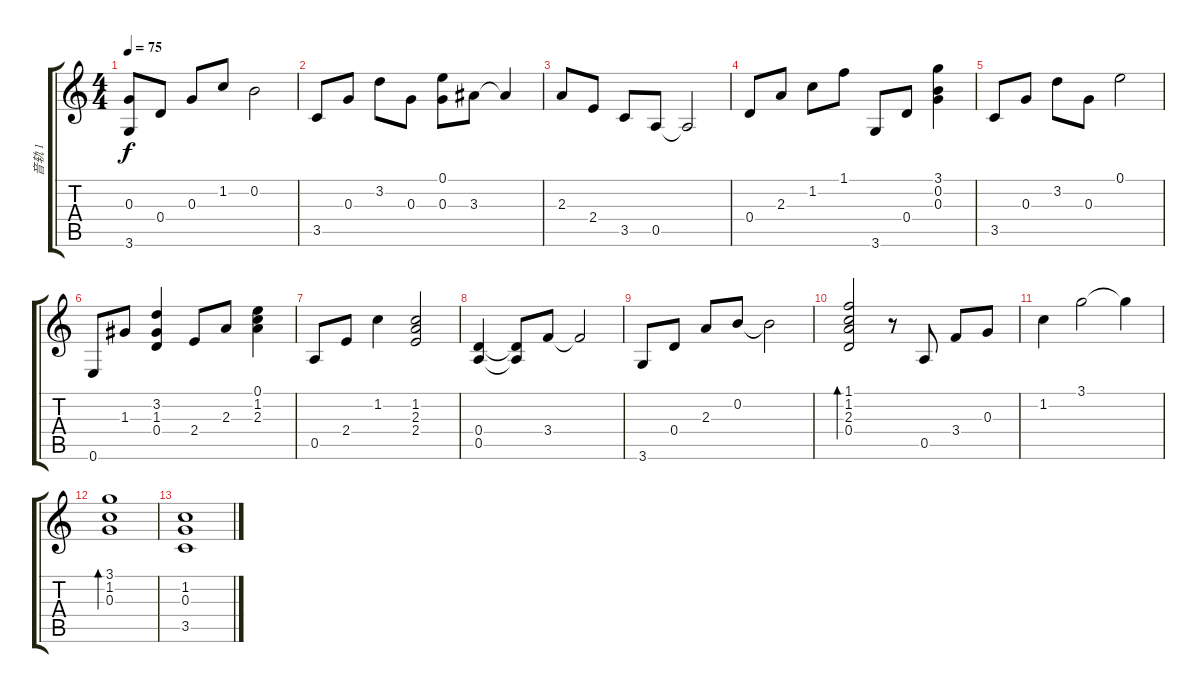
\track ("音轨 1" "音轨 1") {instrument acousticguitarnylon}
\staff {score tabs}
\tuning (E4 B3 G3 D3 A2 E2) {hide}
\ts (4 4)
\tempo 75
\clef g2
\ks c
(0.3 3.6).8{dy f} 0.4.8 0.3.8 1.2.8 0.2.2 |
3.5.8 0.3.8 3.2.8 0.3.8 (0.1 0.3).8 3.3.8 3.3{t}.4 |
2.3.8 2.4.8 3.5.8 0.5.8 0.5{t}.2 |
0.4.8 2.3.8 1.2.8 1.1.8 3.6.8 0.4.8 (3.1 0.2 0.3).4 |
3.5.8 0.3.8 3.2.8 0.3.8 0.1.2 |
0.6.8 1.3.8 (3.2 1.3 0.4).4 2.4.8 2.3.8 (0.1 1.2 2.3).4 |
0.5.8 2.4.8 1.2.4 (1.2 2.3 2.4).2 |
(0.4 0.5).4 (0.4{t} 0.5{t}).8 3.4.8 3.4{t}.2 |
3.6.8 0.4.8 2.3.8 0.2.8 0.2{t}.2 |
(1.1 1.2 2.3 0.4).2{bd 120} r.8 0.5.8 3.4.8 0.3.8 |
1.2.4 3.1.2 3.1{t}.4 |
(3.1 1.2 0.3).1{bd 120} |
(1.2 0.3 3.5).1
